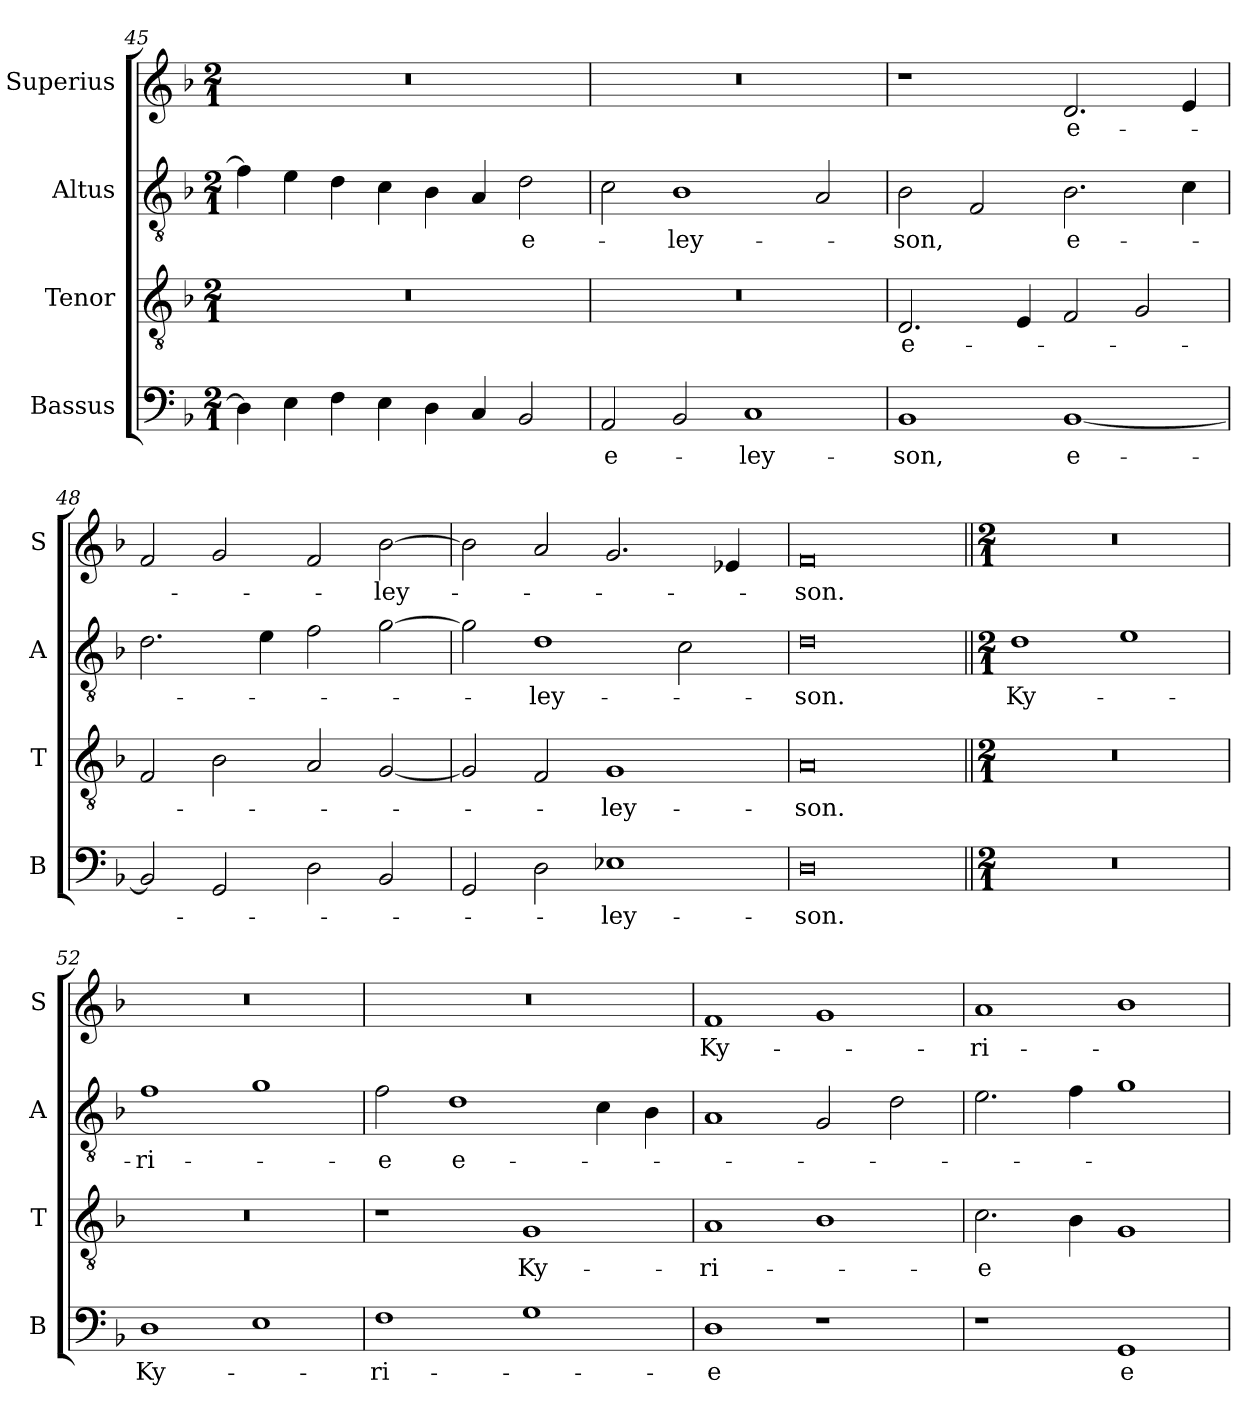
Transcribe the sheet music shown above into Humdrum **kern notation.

**kern	**text	**kern	**text	**kern	**text	**kern	**text
*part4	*part4	*part3	*part3	*part2	*part2	*part1	*part1
*staff4	*staff4	*staff3	*staff3	*staff2	*staff2	*staff1	*staff1
*I"Bassus	*	*I"Tenor	*	*I"Altus	*	*I"Superius	*
*I'B	*	*I'T	*	*I'A	*	*I'S	*
*clefF4	*	*clefGv2	*	*clefGv2	*	*clefG2	*
*k[b-]	*	*k[b-]	*	*k[b-]	*	*k[b-]	*
*M2/1	*	*M2/1	*	*M2/1	*	*M2/1	*
=45	=45	=45	=45	=45	=45	=45	=45
4D]	.	0r	.	4f]	.	0r	.
4E	.	.	.	4e	.	.	.
4F	.	.	.	4d	.	.	.
4E	.	.	.	4c	.	.	.
4D	.	.	.	4B-	.	.	.
4C	.	.	.	4A	.	.	.
2BB-	.	.	.	2d	e-	.	.
=46	=46	=46	=46	=46	=46	=46	=46
2AA	e-	0r	.	2c	.	0r	.
2BB-	.	.	.	1B-	-ley-	.	.
1C	-ley-	.	.	.	.	.	.
.	.	.	.	2A	.	.	.
=47	=47	=47	=47	=47	=47	=47	=47
!	!LO:LY:i	!	!	!	!LO:LY:i	!	!
1BB-	-son,	2.D	e-	2B-	-son,	1r	.
.	.	.	.	2F	.	.	.
.	.	4E	.	.	.	.	.
!	!LO:LY:i	!	!	!	!LO:LY:i	!	!LO:LY:i
[1BB-	e-	2F	.	2.B-	e-	2.d	e-
.	.	2G	.	.	.	.	.
.	.	.	.	4c	.	4e	.
=48	=48	=48	=48	=48	=48	=48	=48
2BB-]	.	2F	.	2.d	.	2f	.
2GG	.	2B-	.	.	.	2g	.
.	.	.	.	4e	.	.	.
2D	.	2A	.	2f	.	2f	.
!	!	!	!	!	!	!	!LO:LY:i
2BB-	.	[2G	.	[2g	.	[2b-	-ley-
=49	=49	=49	=49	=49	=49	=49	=49
2GG	.	2G]	.	2g]	.	2b-]	.
!	!	!	!	!	!LO:LY:i	!	!
2D	.	2F	.	1d	-ley-	2a	.
!	!LO:LY:i	!	!	!	!	!	!
1E-X	-ley-	1G	-ley-	.	.	2.g	.
.	.	.	.	2c	.	.	.
.	.	.	.	.	.	4e-i	.
=50	=50	=50	=50	=50	=50	=50	=50
0D	-son.	0A	-son.	0d	-son.	0f	-son.
=51||	=51||	=51||	=51||	=51||	=51||	=51||	=51||
*M2/1	*	*M2/1	*	*M2/1	*	*M2/1	*
0r	.	0r	.	1d	Ky-	0r	.
.	.	.	.	1e	.	.	.
=52	=52	=52	=52	=52	=52	=52	=52
1D	Ky-	0r	.	1f	-ri-	0r	.
1E	.	.	.	1g	.	.	.
=53	=53	=53	=53	=53	=53	=53	=53
1F	-ri-	1r	.	2f	-e	0r	.
!	!	!	!	!	!LO:LY:i	!	!
.	.	.	.	1d	e-	.	.
1G	.	1G	Ky-	.	.	.	.
.	.	.	.	4c	.	.	.
.	.	.	.	4B-	.	.	.
=54	=54	=54	=54	=54	=54	=54	=54
1D	-e	1A	-ri-	1A	.	1f	Ky-
1r	.	1B-	.	2G	.	1g	.
.	.	.	.	2d	.	.	.
=55	=55	=55	=55	=55	=55	=55	=55
1r	.	2.c	-e	2.e	.	1a	-ri-
.	.	4B-	.	4f	.	.	.
!	!LO:LY:i	!	!	!	!	!	!
1GG	e-	1G	.	1g	.	1b-	.
=	=	=	=	=	=	=	=
*-	*-	*-	*-	*-	*-	*-	*-
